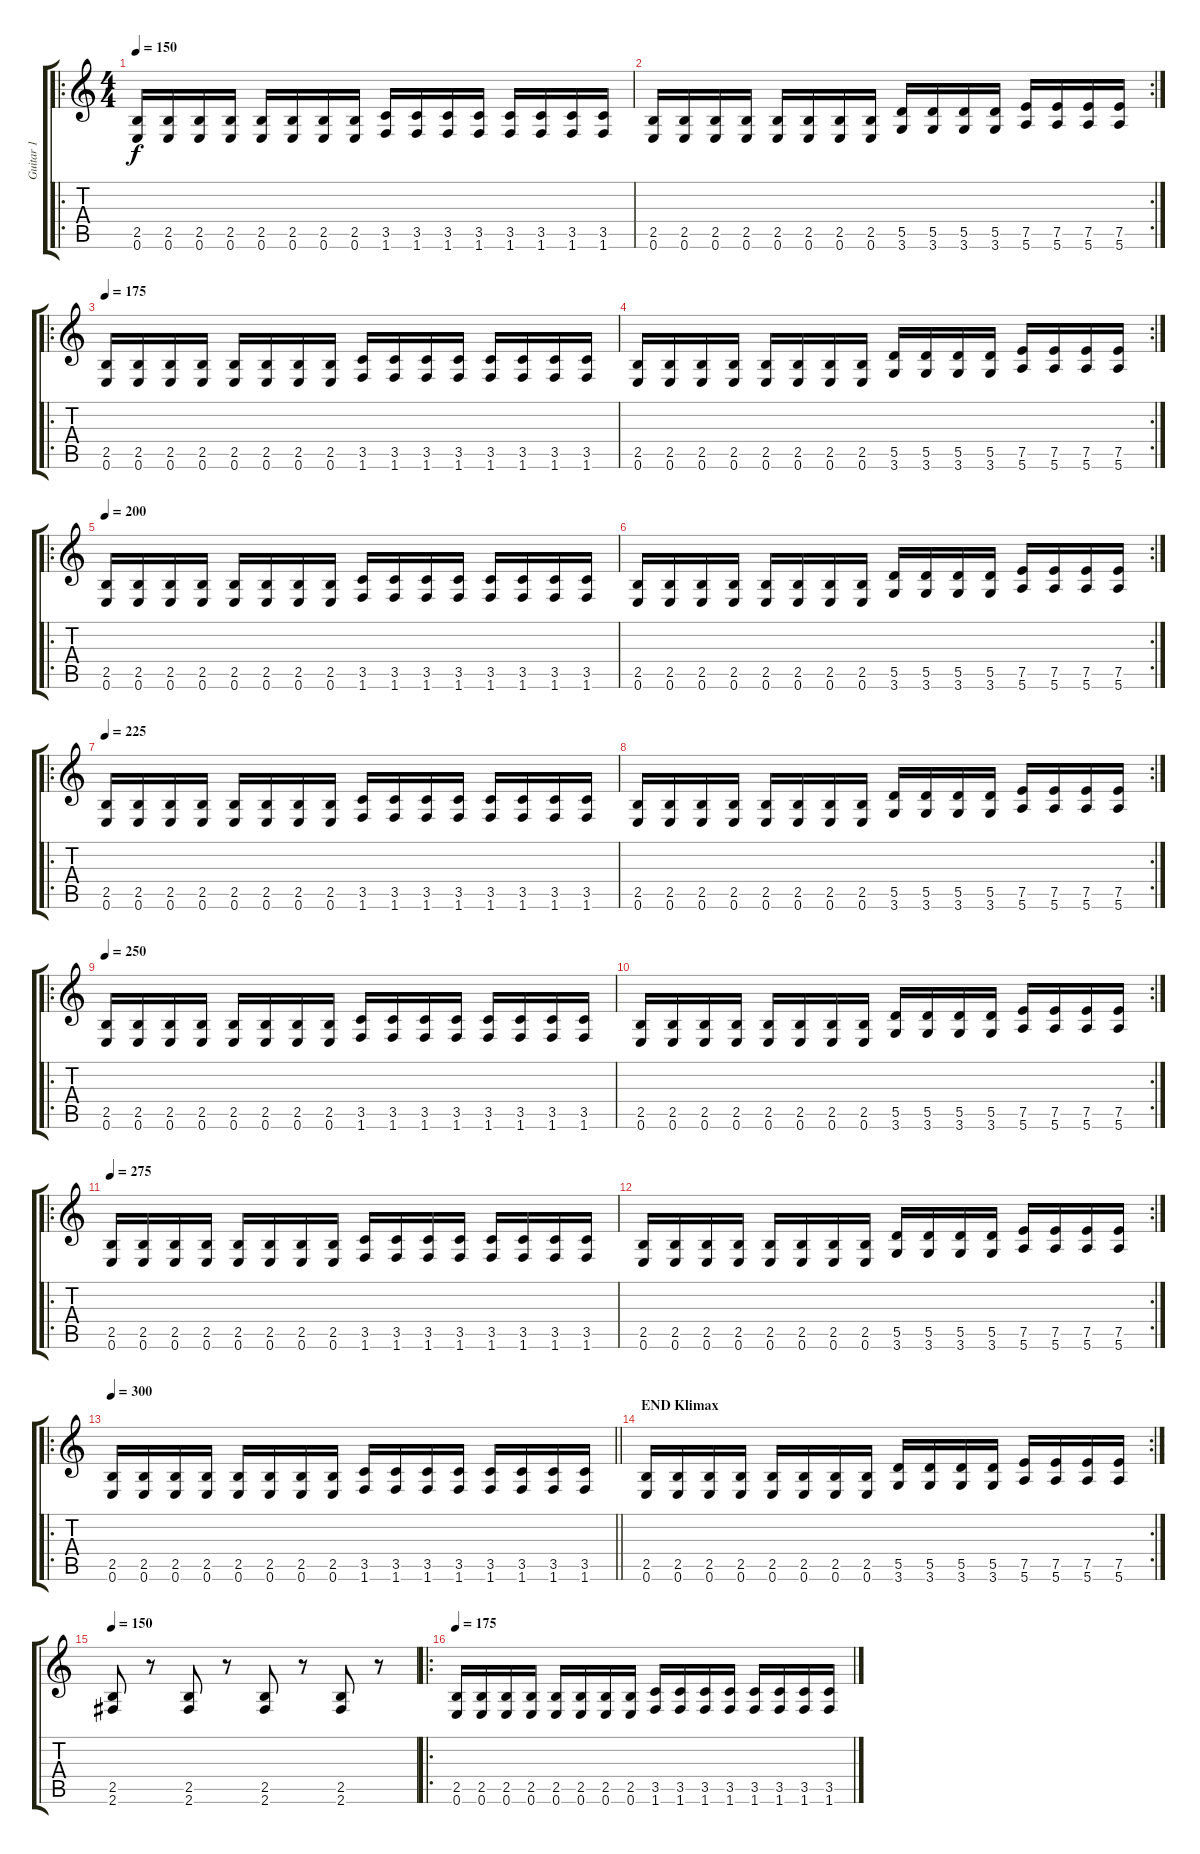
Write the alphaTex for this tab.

\track ("Guitar 1" "Guitar 1") {instrument distortionguitar}
\staff {score tabs}
\tuning (E4 B3 G3 D3 A2 E2) {hide}
\ro
\ts (4 4)
\tempo 150
\clef g2
\ks c
(2.5 0.6).16{dy f} (2.5 0.6).16 (2.5 0.6).16 (2.5 0.6).16 (2.5 0.6).16 (2.5 0.6).16 (2.5 0.6).16 (2.5 0.6).16 (3.5 1.6).16 (3.5 1.6).16 (3.5 1.6).16 (3.5 1.6).16 (3.5 1.6).16 (3.5 1.6).16 (3.5 1.6).16 (3.5 1.6).16 |
\rc 2
(2.5 0.6).16 (2.5 0.6).16 (2.5 0.6).16 (2.5 0.6).16 (2.5 0.6).16 (2.5 0.6).16 (2.5 0.6).16 (2.5 0.6).16 (5.5 3.6).16 (5.5 3.6).16 (5.5 3.6).16 (5.5 3.6).16 (7.5 5.6).16 (7.5 5.6).16 (7.5 5.6).16 (7.5 5.6).16 |
\ro
\tempo 175
(2.5 0.6).16 (2.5 0.6).16 (2.5 0.6).16 (2.5 0.6).16 (2.5 0.6).16 (2.5 0.6).16 (2.5 0.6).16 (2.5 0.6).16 (3.5 1.6).16 (3.5 1.6).16 (3.5 1.6).16 (3.5 1.6).16 (3.5 1.6).16 (3.5 1.6).16 (3.5 1.6).16 (3.5 1.6).16 |
\rc 2
(2.5 0.6).16 (2.5 0.6).16 (2.5 0.6).16 (2.5 0.6).16 (2.5 0.6).16 (2.5 0.6).16 (2.5 0.6).16 (2.5 0.6).16 (5.5 3.6).16 (5.5 3.6).16 (5.5 3.6).16 (5.5 3.6).16 (7.5 5.6).16 (7.5 5.6).16 (7.5 5.6).16 (7.5 5.6).16 |
\ro
\tempo 200
(2.5 0.6).16 (2.5 0.6).16 (2.5 0.6).16 (2.5 0.6).16 (2.5 0.6).16 (2.5 0.6).16 (2.5 0.6).16 (2.5 0.6).16 (3.5 1.6).16 (3.5 1.6).16 (3.5 1.6).16 (3.5 1.6).16 (3.5 1.6).16 (3.5 1.6).16 (3.5 1.6).16 (3.5 1.6).16 |
\rc 2
(2.5 0.6).16 (2.5 0.6).16 (2.5 0.6).16 (2.5 0.6).16 (2.5 0.6).16 (2.5 0.6).16 (2.5 0.6).16 (2.5 0.6).16 (5.5 3.6).16 (5.5 3.6).16 (5.5 3.6).16 (5.5 3.6).16 (7.5 5.6).16 (7.5 5.6).16 (7.5 5.6).16 (7.5 5.6).16 |
\ro
\tempo 225
(2.5 0.6).16 (2.5 0.6).16 (2.5 0.6).16 (2.5 0.6).16 (2.5 0.6).16 (2.5 0.6).16 (2.5 0.6).16 (2.5 0.6).16 (3.5 1.6).16 (3.5 1.6).16 (3.5 1.6).16 (3.5 1.6).16 (3.5 1.6).16 (3.5 1.6).16 (3.5 1.6).16 (3.5 1.6).16 |
\rc 2
(2.5 0.6).16 (2.5 0.6).16 (2.5 0.6).16 (2.5 0.6).16 (2.5 0.6).16 (2.5 0.6).16 (2.5 0.6).16 (2.5 0.6).16 (5.5 3.6).16 (5.5 3.6).16 (5.5 3.6).16 (5.5 3.6).16 (7.5 5.6).16 (7.5 5.6).16 (7.5 5.6).16 (7.5 5.6).16 |
\ro
\tempo 250
(2.5 0.6).16 (2.5 0.6).16 (2.5 0.6).16 (2.5 0.6).16 (2.5 0.6).16 (2.5 0.6).16 (2.5 0.6).16 (2.5 0.6).16 (3.5 1.6).16 (3.5 1.6).16 (3.5 1.6).16 (3.5 1.6).16 (3.5 1.6).16 (3.5 1.6).16 (3.5 1.6).16 (3.5 1.6).16 |
\rc 2
(2.5 0.6).16 (2.5 0.6).16 (2.5 0.6).16 (2.5 0.6).16 (2.5 0.6).16 (2.5 0.6).16 (2.5 0.6).16 (2.5 0.6).16 (5.5 3.6).16 (5.5 3.6).16 (5.5 3.6).16 (5.5 3.6).16 (7.5 5.6).16 (7.5 5.6).16 (7.5 5.6).16 (7.5 5.6).16 |
\ro
\tempo 275
(2.5 0.6).16 (2.5 0.6).16 (2.5 0.6).16 (2.5 0.6).16 (2.5 0.6).16 (2.5 0.6).16 (2.5 0.6).16 (2.5 0.6).16 (3.5 1.6).16 (3.5 1.6).16 (3.5 1.6).16 (3.5 1.6).16 (3.5 1.6).16 (3.5 1.6).16 (3.5 1.6).16 (3.5 1.6).16 |
\rc 2
(2.5 0.6).16 (2.5 0.6).16 (2.5 0.6).16 (2.5 0.6).16 (2.5 0.6).16 (2.5 0.6).16 (2.5 0.6).16 (2.5 0.6).16 (5.5 3.6).16 (5.5 3.6).16 (5.5 3.6).16 (5.5 3.6).16 (7.5 5.6).16 (7.5 5.6).16 (7.5 5.6).16 (7.5 5.6).16 |
\ro
\tempo 300
\barLineRight lightlight
(2.5 0.6).16 (2.5 0.6).16 (2.5 0.6).16 (2.5 0.6).16 (2.5 0.6).16 (2.5 0.6).16 (2.5 0.6).16 (2.5 0.6).16 (3.5 1.6).16 (3.5 1.6).16 (3.5 1.6).16 (3.5 1.6).16 (3.5 1.6).16 (3.5 1.6).16 (3.5 1.6).16 (3.5 1.6).16 |
\rc 2
\section ("" "END Klimax")
(2.5 0.6).16 (2.5 0.6).16 (2.5 0.6).16 (2.5 0.6).16 (2.5 0.6).16 (2.5 0.6).16 (2.5 0.6).16 (2.5 0.6).16 (5.5 3.6).16 (5.5 3.6).16 (5.5 3.6).16 (5.5 3.6).16 (7.5 5.6).16 (7.5 5.6).16 (7.5 5.6).16 (7.5 5.6).16 |
\tempo 150
(2.5 2.6).8 r.8 (2.5 2.6).8 r.8 (2.5 2.6).8 r.8 (2.5 2.6).8 r.8 |
\ro
\tempo 175
(2.5 0.6).16 (2.5 0.6).16 (2.5 0.6).16 (2.5 0.6).16 (2.5 0.6).16 (2.5 0.6).16 (2.5 0.6).16 (2.5 0.6).16 (3.5 1.6).16 (3.5 1.6).16 (3.5 1.6).16 (3.5 1.6).16 (3.5 1.6).16 (3.5 1.6).16 (3.5 1.6).16 (3.5 1.6).16
